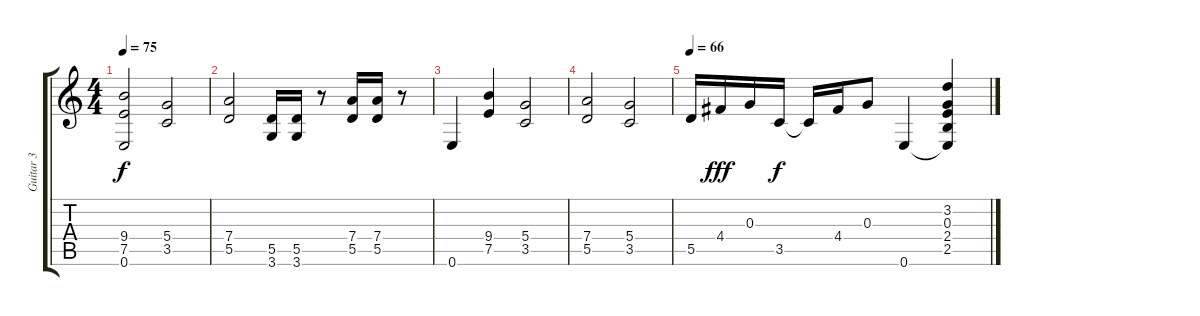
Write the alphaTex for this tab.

\track ("Guitar 3" "Guitar 3") {instrument distortionguitar}
\staff {score tabs}
\tuning (E4 B3 G3 D3 A2 E2) {hide}
\ts (4 4)
\tempo 75
\clef g2
\ks c
(9.4 7.5 0.6).2{dy f} (5.4 3.5).2 |
(7.4 5.5).2 (5.5 3.6).16 (5.5 3.6).16 r.8 (7.4 5.5).16 (7.4 5.5).16 r.8 |
0.6.4 (9.4 7.5).4 (5.4 3.5).2 |
(7.4 5.5).2 (5.4 3.5).2 |
\tempo 66
5.5.16 4.4.16{dy fff} 0.3.16 3.5.16{dy f} 3.5{t}.16 4.4.16 0.3.8 0.6.4 (3.2 0.3 2.4 2.5 0.6{t}).4
